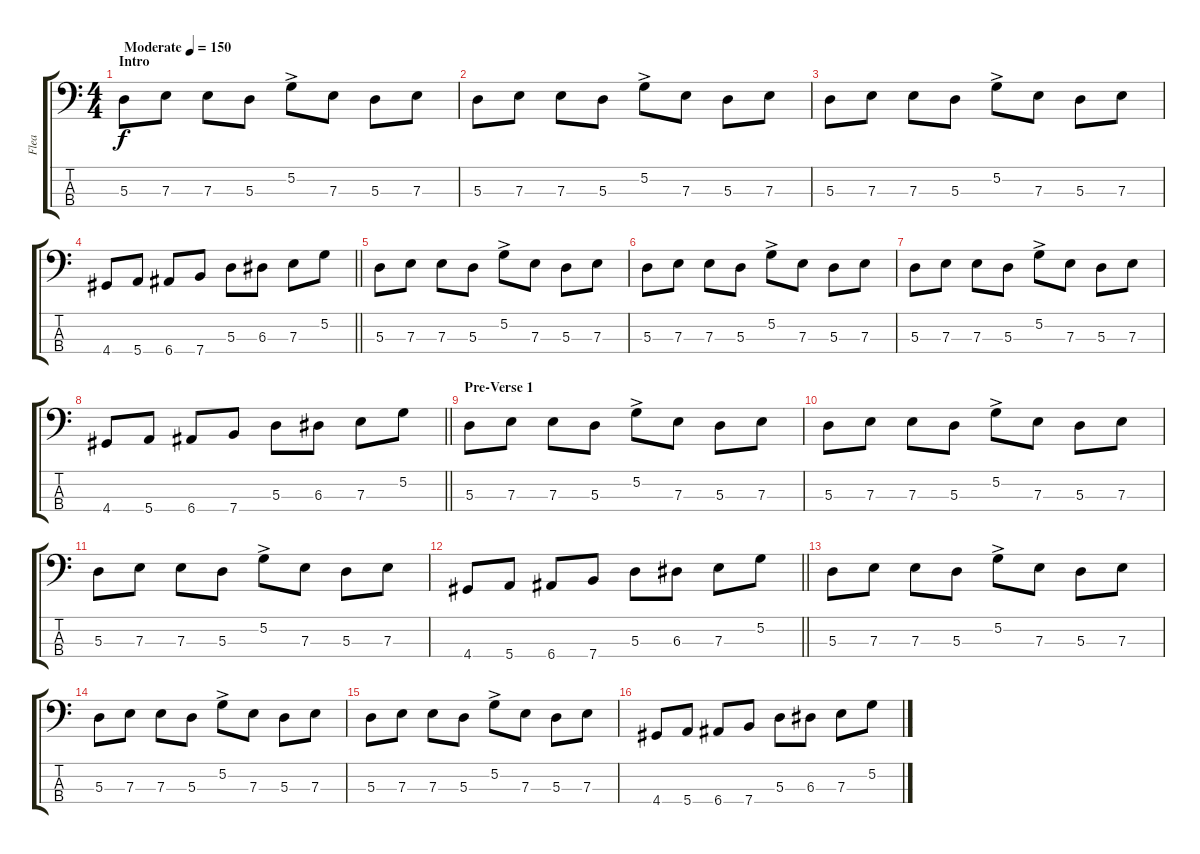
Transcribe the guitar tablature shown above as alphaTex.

\track ("Flea " "Flea ") {instrument electricbassfinger}
\staff {score tabs}
\tuning (G2 D2 A1 E1) {hide}
\ts (4 4)
\section ("" "Intro")
\tempo (150 "Moderate")
\clef f4
\ks c
5.3.8{dy f instrument electricbassfinger} 7.3.8 7.3.8 5.3.8 5.2{ac}.8 7.3.8 5.3.8 7.3.8 |
5.3.8 7.3.8 7.3.8 5.3.8 5.2{ac}.8 7.3.8 5.3.8 7.3.8 |
5.3.8 7.3.8 7.3.8 5.3.8 5.2{ac}.8 7.3.8 5.3.8 7.3.8 |
\barLineRight lightlight
4.4.8 5.4.8 6.4.8 7.4.8 5.3.8 6.3.8 7.3.8 5.2.8 |
5.3.8 7.3.8 7.3.8 5.3.8 5.2{ac}.8 7.3.8 5.3.8 7.3.8 |
5.3.8 7.3.8 7.3.8 5.3.8 5.2{ac}.8 7.3.8 5.3.8 7.3.8 |
5.3.8 7.3.8 7.3.8 5.3.8 5.2{ac}.8 7.3.8 5.3.8 7.3.8 |
\barLineRight lightlight
4.4.8 5.4.8 6.4.8 7.4.8 5.3.8 6.3.8 7.3.8 5.2.8 |
\section ("" "Pre-Verse 1")
5.3.8 7.3.8 7.3.8 5.3.8 5.2{ac}.8 7.3.8 5.3.8 7.3.8 |
5.3.8 7.3.8 7.3.8 5.3.8 5.2{ac}.8 7.3.8 5.3.8 7.3.8 |
5.3.8 7.3.8 7.3.8 5.3.8 5.2{ac}.8 7.3.8 5.3.8 7.3.8 |
\barLineRight lightlight
4.4.8 5.4.8 6.4.8 7.4.8 5.3.8 6.3.8 7.3.8 5.2.8 |
5.3.8 7.3.8 7.3.8 5.3.8 5.2{ac}.8 7.3.8 5.3.8 7.3.8 |
5.3.8 7.3.8 7.3.8 5.3.8 5.2{ac}.8 7.3.8 5.3.8 7.3.8 |
5.3.8 7.3.8 7.3.8 5.3.8 5.2{ac}.8 7.3.8 5.3.8 7.3.8 |
4.4.8 5.4.8 6.4.8 7.4.8 5.3.8 6.3.8 7.3.8 5.2.8
